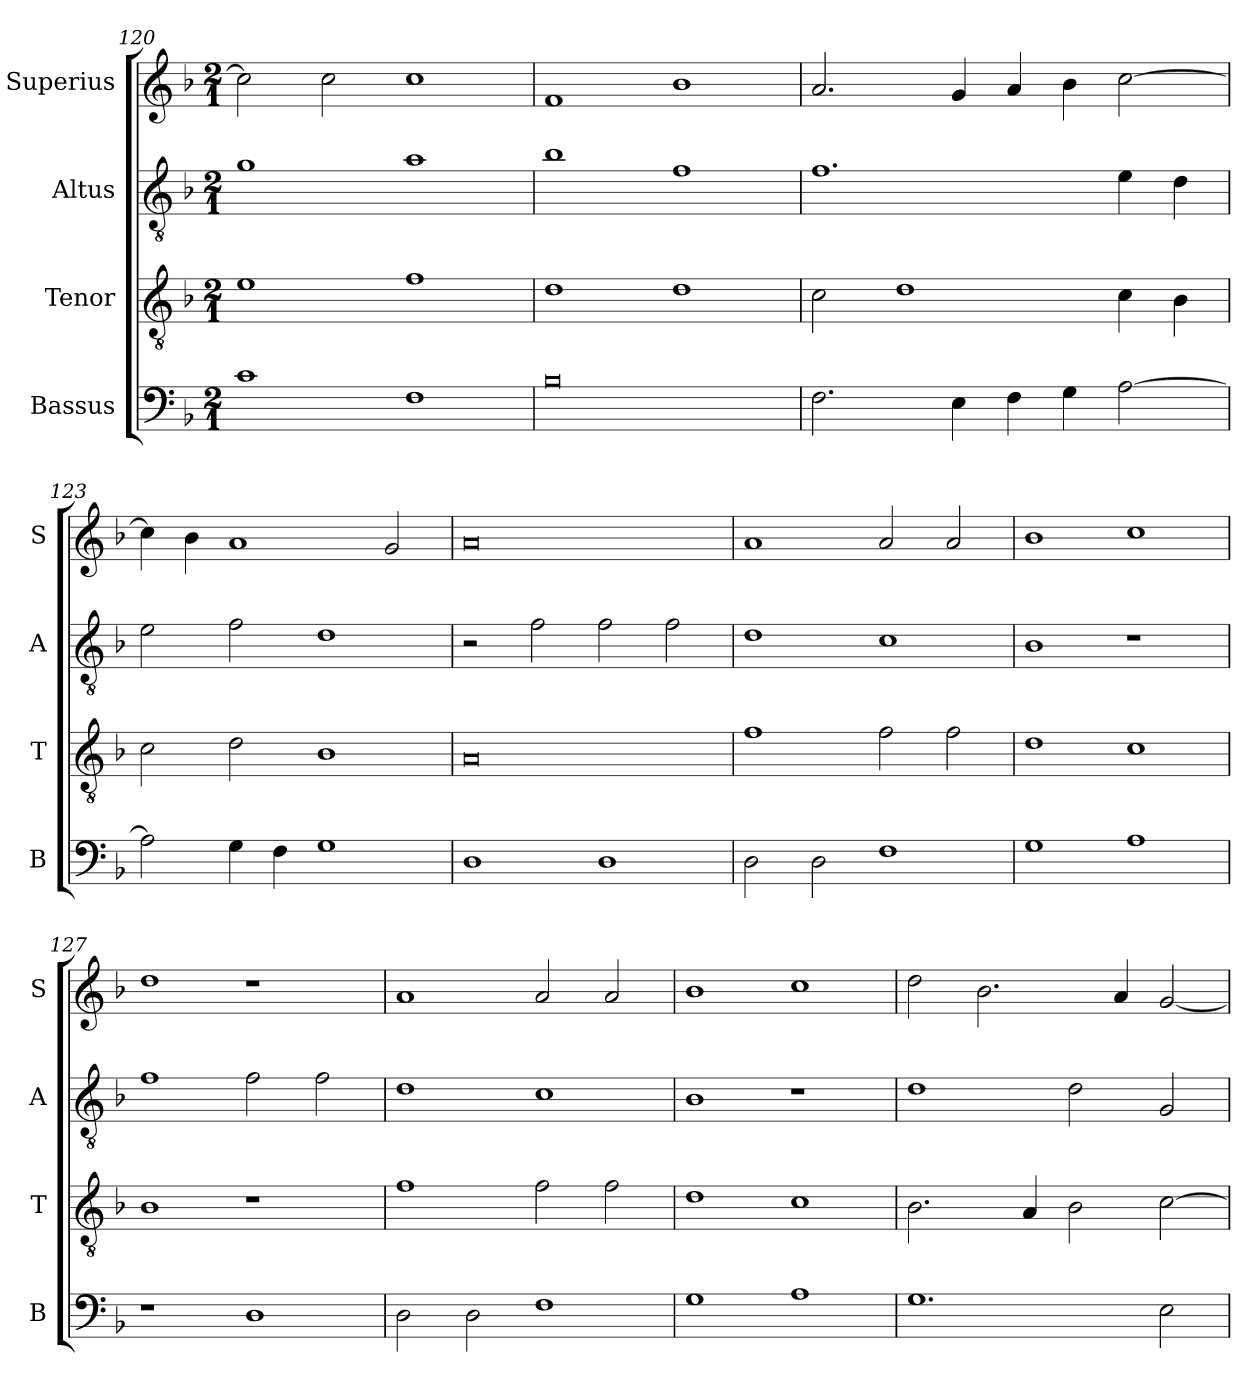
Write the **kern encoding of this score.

**kern	**kern	**kern	**kern
*part4	*part3	*part2	*part1
*staff4	*staff3	*staff2	*staff1
*I"Bassus	*I"Tenor	*I"Altus	*I"Superius
*I'B	*I'T	*I'A	*I'S
*clefF4	*clefGv2	*clefGv2	*clefG2
*k[b-]	*k[b-]	*k[b-]	*k[b-]
*F:	*F:	*F:	*F:
*M2/1	*M2/1	*M2/1	*M2/1
=120	=120	=120	=120
1c	1e	1g	2cc]
.	.	.	2cc
1F	1f	1a	1cc
=121	=121	=121	=121
0B-	1d	1b-	1f
.	1d	1f	1b-
=122	=122	=122	=122
2.F	2c	1.f	2.a
.	1d	.	.
4E	.	.	4g
4F	.	.	4a
4G	.	.	4b-
[2A	4c	4e	[2cc
.	4B-	4d	.
=123	=123	=123	=123
2A]	2c	2e	4cc]
.	.	.	4b-
4G	2d	2f	1a
4F	.	.	.
1G	1B-	1d	.
.	.	.	2g
=124	=124	=124	=124
1D	0A	2r	0a
.	.	2f	.
1D	.	2f	.
.	.	2f	.
=125	=125	=125	=125
2D	1f	1d	1a
2D	.	.	.
1F	2f	1c	2a
.	2f	.	2a
=126	=126	=126	=126
1G	1d	1B-	1b-
1A	1c	1r	1cc
=127	=127	=127	=127
1r	1B-	1f	1dd
1D	1r	2f	1r
.	.	2f	.
=128	=128	=128	=128
2D	1f	1d	1a
2D	.	.	.
1F	2f	1c	2a
.	2f	.	2a
=129	=129	=129	=129
1G	1d	1B-	1b-
1A	1c	1r	1cc
=130	=130	=130	=130
1.G	2.B-	1d	2dd
.	.	.	2.b-
.	4A	.	.
.	2B-	2d	.
.	.	.	4a
2E	[2c	2G	[2g
=	=	=	=
*-	*-	*-	*-
